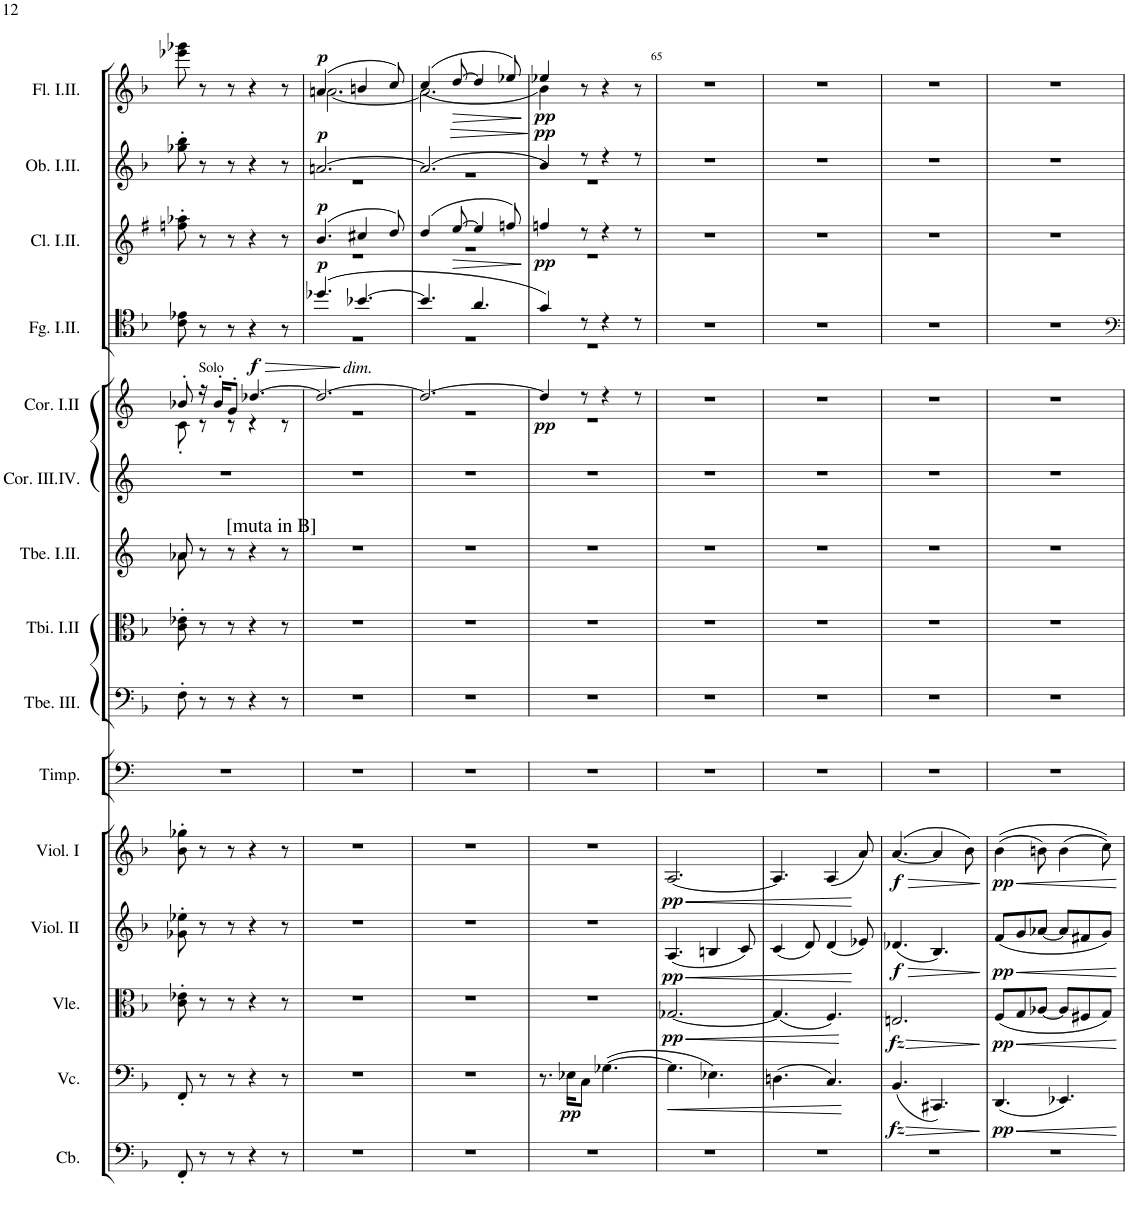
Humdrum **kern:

**kern	**kern	**dynam	**kern	**dynam	**kern	**dynam	**kern	**dynam	**kern	**kern	**kern	**kern	**kern	**kern	**dynam	**kern	**dynam	**kern	**dynam	**kern	**dynam	**kern	**dynam
*part15	*part14	*part14	*part13	*part13	*part12	*part12	*part11	*part11	*part10	*part9	*part8	*part7	*part6	*part5	*part5	*part4	*part4	*part3	*part3	*part2	*part2	*part1	*part1
*staff15	*staff14	*staff14	*staff13	*staff13	*staff12	*staff12	*staff11	*staff11	*staff10	*staff9	*staff8	*staff7	*staff6	*staff5	*staff5	*staff4	*staff4	*staff3	*staff3	*staff2	*staff2	*staff1	*staff1
*I"Contrabassi	*I"Violoncelli	*	*I"Viole	*	*I"Violini II	*	*I"Violini I	*	*I"Timpani D, A	*I"Trombone III.	*I"Tromboni I.II.	*I"Trombe I.II. in D	*I"Corni in D III.IV.	*I"Corni in F I.II.	*	*I"Fagotti I.II.	*	*I"Clarinetti in B I.II.	*	*I"Oboi I.II.	*	*I"Flauti I.II.	*
*I'Cb.	*I'Vc.	*	*I'Vle.	*	*I'Viol. II	*	*I'Viol. I	*	*I'Timp.	*I'Tbe. III.	*I'Tbi. I.II	*I'Tbe. I.II.	*I'Cor. III.IV.	*I'Cor. I.II	*	*I'Fg. I.II.	*	*I'Cl. I.II.	*	*I'Ob. I.II.	*	*I'Fl. I.II.	*
!!LO:PB:g=z
*clefF4	*clefF4	*	*clefC3	*	*clefG2	*	*clefG2	*	*clefF4	*clefF4	*clefC3	*clefG2	*clefG2	*clefG2	*	*clefC4	*	*clefG2	*	*clefG2	*	*clefG2	*
*Trd7c12	*	*	*	*	*	*	*	*	*	*	*	*Trd1c2	*Trd6c10	*Trd4c7	*	*	*	*Trd1c2	*	*	*	*	*
*k[b-]	*k[b-]	*	*k[b-]	*	*k[b-]	*	*k[b-]	*	*k[]	*k[b-]	*k[b-]	*k[]	*k[]	*k[]	*	*k[b-]	*	*k[f#]	*	*k[b-]	*	*k[b-]	*
*M6/8	*M6/8	*	*M6/8	*	*M6/8	*	*M6/8	*	*M6/8	*M6/8	*M6/8	*M6/8	*M6/8	*M6/8	*	*M6/8	*	*M6/8	*	*M6/8	*	*M6/8	*
=61	=61	=61	=61	=61	=61	=61	=61	=61	=61	=61	=61	=61	=61	=61	=61	=61	=61	=61	=61	=61	=61	=61	=61
*	*	*	*	*	*	*	*	*	*	*	*	*^	*	*^	*	*	*	*	*	*	*	*	*
8FF'/	8FF'/	.	8c\' 8e-X\'	.	8g-X\' 8ee-X\'	.	8b-\' 8gg-X\'	.	2.r	8F'\	8c\' 8e-X\'	8a-X/	8a-\	2.r	8b-X'/	8c'\	.	8c\ 8e-X\	.	8ffn\' 8aa-X\'	.	8gg-X\' 8bb-\'	.	8eee-X\ 8ggg-X\	.
!	!	!	!	!	!	!	!	!	!	!	!	!	!	!	!LO:TX:a:t=Solo	!	!	!	!	!	!	!	!	!	!
8r	8r	.	8r	.	8r	.	8r	.	.	8r	8r	8r	8ryy	.	16r	8r	.	8r	.	8r	.	8r	.	8r	.
.	.	.	.	.	.	.	.	.	.	.	.	.	.	.	16b-'/KL	.	.	.	.	.	.	.	.	.	.
!	!	!	!	!	!	!	!	!	!	!	!	!LO:TX:a:t=[muta in B]	!	!	!	!	!	!	!	!	!	!	!	!	!
8r	8r	.	8r	.	8r	.	8r	.	.	8r	8r	8r	8ryy	.	8g'/J	8r	.	8r	.	8r	.	8r	.	8r	.
!	!	!	!	!	!	!	!	!	!	!	!	!	!	!	!	!	!LO:DY:a	!	!	!	!	!	!	!	!
4r	4r	.	4r	.	4r	.	4r	.	.	4r	4r	4r	4ryy	.	[4.dd-X/	4r	f	4r	.	4r	.	4r	.	4r	.
8r	8r	.	8r	.	8r	.	8r	.	.	8r	8r	8r	8ryy	.	.	8r	.	8r	.	8r	.	8r	.	8r	.
=62	=62	=62	=62	=62	=62	=62	=62	=62	=62	=62	=62	=62	=62	=62	=62	=62	=62	=62	=62	=62	=62	=62	=62	=62	=62
*	*	*	*	*	*	*	*	*	*	*	*	*	*	*	*	*	*	*^	*	*^	*	*^	*	*^	*
!	!	!	!	!	!	!	!	!	!	!	!	!	!	!	!	!	!	!	!	!LO:DY:a	!	!	!LO:DY:a	!	!	!LO:DY:a	!	!	!LO:DY:a
*	*	*	*	*	*	*	*	*	*	*	*	*v	*v	*	*	*	*	*	*	*	*	*	*	*	*	*	*	*	*
2.r	2.r	.	2.r	.	2.r	.	2.r	.	2.r	2.r	2.r	2.r	2.r	2.dd-/_	2.r	.	(4.dd-X/	2.r	p	(4.b/	2.r	p	[2.an/	2.r	p	(4.an/	[2.a\	p
.	.	.	.	.	.	.	.	.	.	.	.	.	.	.	.	.	[4.b-X/	.	.	4cc#X/	.	.	.	.	.	4bn/	.	.
.	.	.	.	.	.	.	.	.	.	.	.	.	.	.	.	.	.	.	.	8dd/)	.	.	.	.	.	8cc/)	.	.
=63	=63	=63	=63	=63	=63	=63	=63	=63	=63	=63	=63	=63	=63	=63	=63	=63	=63	=63	=63	=63	=63	=63	=63	=63	=63	=63	=63	=63
!	!	!	!	!	!	!	!	!	!	!	!	!	!	!	!	!	!	!	!	!	!	!	!	!	!LO:HP:b	!	!	!
2.r	2.r	.	2.r	.	2.r	.	2.r	.	2.r	2.r	2.r	2.r	2.r	2.dd-/_	2.r	.	4.b-/]	2.r	.	(4dd/	2.r	.	(2.a/]	2.r	>	(4cc/	(2.a\]	.
!	!	!	!	!	!	!	!	!	!	!	!	!	!	!	!	!	!	!	!	!	!	!	!	!	!	!	!	!LO:HP:b
.	.	.	.	.	.	.	.	.	.	.	.	.	.	.	.	.	.	.	.	[8ee/	.	.	.	.	.	[8dd/	.	>
.	.	.	.	.	.	.	.	.	.	.	.	.	.	.	.	.	4.a/	.	.	4ee/]	.	.	.	.	.	4dd/]	.	.
.	.	.	.	.	.	.	.	.	.	.	.	.	.	.	.	.	.	.	.	8ffn/)	.	.	.	.	.	8ee-X/)	.	.
*	*	*	*	*	*	*	*	*	*	*	*	*	*	*v	*v	*	*	*	*	*v	*v	*	*v	*v	*	*v	*v	*
*	*	*	*	*	*	*	*	*	*	*	*	*	*	*	*	*v	*v	*	*	*	*	*	*	*
.	.	.	.	.	.	.	.	.	.	.	.	.	.	.	.	.	.	.	.	.	]	.	]
=64	=64	=64	=64	=64	=64	=64	=64	=64	=64	=64	=64	=64	=64	=64	=64	=64	=64	=64	=64	=64	=64	=64	=64
*	*	*	*	*	*	*	*	*	*	*	*	*	*	*^	*	*^	*	*^	*	*^	*	*^	*
!	!	!	!	!	!	!	!	!	!	!	!	!	!	!	!	!LO:DY:b	!	!	!	!	!	!LO:DY:b	!	!	!LO:DY:a	!	!	!LO:DY:b
2.r	8.r	.	2.r	.	2.r	.	2.r	.	2.r	2.r	2.r	2.r	2.r	4dd-/]	2.r	pp	4g/)	2.r	.	4ffn/	2.r	pp	4b-/)	2.r	pp	4ee-X/	4b-\)	pp
!	!	!LO:DY:b	!	!	!	!	!	!	!	!	!	!	!	!	!	!	!	!	!	!	!	!	!	!	!	!	!	!
.	16E-X\KL	pp	.	.	.	.	.	.	.	.	.	.	.	.	.	.	.	.	.	.	.	.	.	.	.	.	.	.
!	!	!	!	!	!	!	!	!	!	!	!	!	!	!LO:TX:a:i:t=dim.	!	!	!	!	!	!	!	!	!	!	!	!	!	!
.	8C\J	.	.	.	.	.	.	.	.	.	.	.	.	8r	.	.	8r	.	.	8r	.	.	8r	.	.	8r	8ryy	.
.	([4.G-X\	.	.	.	.	.	.	.	.	.	.	.	.	4r	.	.	4r	.	.	4r	.	.	4r	.	.	4r	4ryy	.
.	.	.	.	.	.	.	.	.	.	.	.	.	.	8r	.	.	8r	.	.	8r	.	.	8r	.	.	8r	8ryy	.
*	*	*	*	*	*	*	*	*	*	*	*	*	*	*v	*v	*	*	*	*	*v	*v	*	*v	*v	*	*	*	*
*	*	*	*	*	*	*	*	*	*	*	*	*	*	*	*	*v	*v	*	*	*	*	*	*	*	*
=65	=65	=65	=65	=65	=65	=65	=65	=65	=65	=65	=65	=65	=65	=65	=65	=65	=65	=65	=65	=65	=65	=65	=65	=65
!	!	!LO:HP:b	!	!LO:HP:b	!	!LO:HP:b	!	!LO:HP:b	!	!	!	!	!	!	!	!	!	!	!	!	!	!	!	!
!	!	!	!	!LO:DY:n=1:b	!	!LO:DY:n=1:b	!	!LO:DY:n=1:b	!	!	!	!	!	!	!	!	!	!	!	!	!	!	!	!
*	*	*	*	*	*	*	*	*	*	*	*	*	*	*	*	*	*	*	*	*	*	*v	*v	*
2.r	4.G-\]	<	[2.G-X/	< pp	(4.A/	< pp	[2.A/	< pp	2.r	2.r	2.r	2.r	2.r	2.r	.	2.r	.	2.r	.	2.r	.	2.r	.
.	4.E-X\)	.	.	.	4Bn/	.	.	.	.	.	.	.	.	.	.	.	.	.	.	.	.	.	.
.	.	.	.	.	8c/)	.	.	.	.	.	.	.	.	.	.	.	.	.	.	.	.	.	.
=66	=66	=66	=66	=66	=66	=66	=66	=66	=66	=66	=66	=66	=66	=66	=66	=66	=66	=66	=66	=66	=66	=66	=66
2.r	(4.Dn\	.	(4.G-/]	.	(4c/	.	4.A/]	.	2.r	2.r	2.r	2.r	2.r	2.r	.	2.r	.	2.r	.	2.r	.	2.r	.
.	.	.	.	.	8d/)	.	.	.	.	.	.	.	.	.	.	.	.	.	.	.	.	.	.
.	4.C/)	.	4.F/)	.	(4d/	.	(4A/	.	.	.	.	.	.	.	.	.	.	.	.	.	.	.	.
.	.	.	.	.	8e-X/)	.	8a/)	.	.	.	.	.	.	.	.	.	.	.	.	.	.	.	.
=67	=67	=67	=67	=67	=67	=67	=67	=67	=67	=67	=67	=67	=67	=67	=67	=67	=67	=67	=67	=67	=67	=67	=67
!	!	!LO:HP:b	!	!LO:HP:b	!	!LO:HP:b	!	!LO:HP:b	!	!	!	!	!	!	!	!	!	!	!	!	!	!	!
!	!	!LO:DY:n=1:b	!	!LO:DY:n=1:b	!	!LO:DY:n=1:b	!	!LO:DY:n=1:b	!	!	!	!	!	!	!	!	!	!	!	!	!	!	!
2.r	(4.BB-/	> fz	2.En/	> fz	(4.d-X/	> f	([4.a/	> f	2.r	2.r	2.r	2.r	2.r	2.r	.	2.r	.	2.r	.	2.r	.	2.r	.
.	4.CC#X/)	.	.	.	4.B-/)	.	4a/]	.	.	.	.	.	.	.	.	.	.	.	.	.	.	.	.
.	.	.	.	.	.	.	8b-\)	.	.	.	.	.	.	.	.	.	.	.	.	.	.	.	.
.	.	[	.	[	.	[	.	[	.	.	.	.	.	.	.	.	.	.	.	.	.	.	.
=68	=68	=68	=68	=68	=68	=68	=68	=68	=68	=68	=68	=68	=68	=68	=68	=68	=68	=68	=68	=68	=68	=68	=68
!	!	!LO:DY:b	!	!LO:DY:b	!	!LO:DY:b	!	!LO:DY:b	!	!	!	!	!	!	!	!	!	!	!	!	!	!	!
2.r	(4.DD/	pp	(8F/L	pp	(8f/L	pp	((4b-\	pp	2.r	2.r	2.r	2.r	2.r	2.r	.	2.r	.	2.r	.	2.r	.	2.r	.
.	.	.	8G/	.	8g/	.	.	.	.	.	.	.	.	.	.	.	.	.	.	.	.	.	.
.	.	.	[8A-X/J	.	[8a-X/J	.	8bn\)	.	.	.	.	.	.	.	.	.	.	.	.	.	.	.	.
.	4.EE-X/)	.	8A-/L]	.	8a-/L]	.	(4b\	.	.	.	.	.	.	.	.	.	.	.	.	.	.	.	.
.	.	.	8F#X/	.	8f#X/	.	.	.	.	.	.	.	.	.	.	.	.	.	.	.	.	.	.
.	.	.	8G/J)	.	8g/J)	.	8cc\))	.	.	.	.	.	.	.	.	.	.	.	.	.	.	.	.
.	.	]	.	]	.	]	.	]	.	.	.	.	.	.	.	.	.	.	.	.	.	.	.
=	=	=	=	=	=	=	=	=	=	=	=	=	=	=	=	=	=	=	=	=	=	=	=
*-	*-	*-	*-	*-	*-	*-	*-	*-	*-	*-	*-	*-	*-	*-	*-	*-	*-	*-	*-	*-	*-	*-	*-
